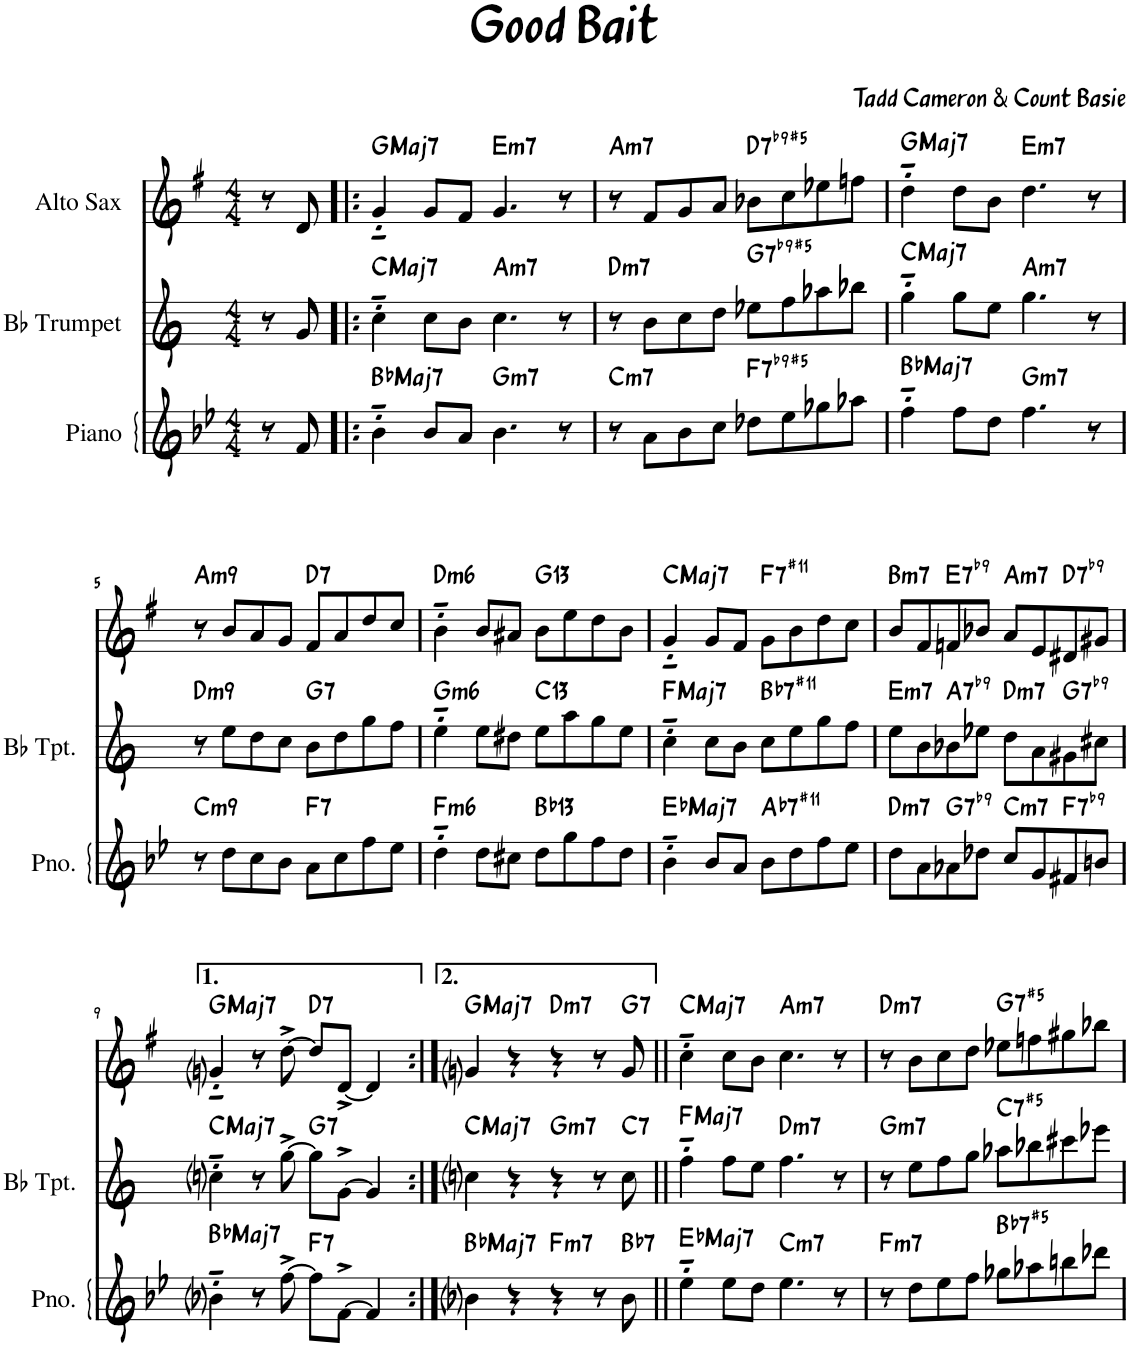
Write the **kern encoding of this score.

**kern	**harte	**kern	**harte	**kern	**harte
*part3	*part3	*part2	*part2	*part1	*part1
*staff3	*	*staff2	*	*staff1	*
*I"Piano	*	*I"Bb Trumpet	*	*I"Alto Sax	*
*I'Pno.	*	*I'Bb Tpt.	*	*I'Sax	*
*clefG2	*	*clefG2	*	*clefG2	*
*	*	*Trd1c2	*	*Trd5c9	*
*k[b-e-]	*	*k[]	*	*k[f#]	*
*M4/4	*	*M4/4	*	*M4/4	*
=1	=1	=1	=1	=1	=1
8r	.	8r	.	8r	.
8f/	.	8g/	.	8d/	.
=2!|:	=2!|:	=2!|:	=2!|:	=2!|:	=2!|:
!	!LO:H:kt=Maj7	!	!LO:H:kt=Maj7	!	!LO:H:kt=Maj7
4b-'~\	Bb:maj7	4cc'~\	C:maj7	4g'~/	G:maj7
8b-/L	.	8cc\L	.	8g/L	.
8a/J	.	8b\J	.	8f#/J	.
!	!LO:H:kt=m7	!	!LO:H:kt=m7	!	!LO:H:kt=m7
4.b-\	G:min7	4.cc\	A:min7	4.g/	E:min7
8r	.	8r	.	8r	.
=3	=3	=3	=3	=3	=3
!	!LO:H:kt=m7	!	!LO:H:kt=m7	!	!LO:H:kt=m7
8r	C:min7	8r	D:min7	8r	A:min7
8a\L	.	8b\L	.	8f#/L	.
8b-\	.	8cc\	.	8g/	.
8cc\J	.	8dd\J	.	8a/J	.
!	!LO:H:kt=7	!	!LO:H:kt=7	!	!LO:H:kt=7
8dd-X\L	F:(3,#5,b7,b9)	8ee-X\L	G:(3,#5,b7,b9)	8b-X\L	D:(3,#5,b7,b9)
8ee-\	.	8ff\	.	8cc\	.
8gg-X\	.	8aa-X\	.	8ee-X\	.
8aa-X\J	.	8bb-X\J	.	8ffn\J	.
=4	=4	=4	=4	=4	=4
!	!LO:H:kt=Maj7	!	!LO:H:kt=Maj7	!	!LO:H:kt=Maj7
4ff'~\	Bb:maj7	4gg'~\	C:maj7	4dd'~\	G:maj7
8ff\L	.	8gg\L	.	8dd\L	.
8dd\J	.	8ee\J	.	8b\J	.
!	!LO:H:kt=m7	!	!LO:H:kt=m7	!	!LO:H:kt=m7
4.ff\	G:min7	4.gg\	A:min7	4.dd\	E:min7
8r	.	8r	.	8r	.
!!LO:LB:g=z
=5	=5	=5	=5	=5	=5
!	!LO:H:kt=m9	!	!LO:H:kt=m9	!	!LO:H:kt=m9
8r	C:min9	8r	D:min9	8r	A:min9
8dd\L	.	8ee\L	.	8b/L	.
8cc\	.	8dd\	.	8a/	.
8b-\J	.	8cc\J	.	8g/J	.
!	!LO:H:kt=7	!	!LO:H:kt=7	!	!LO:H:kt=7
8a\L	F:7	8b\L	G:7	8f#/L	D:7
8cc\	.	8dd\	.	8a/	.
8ff\	.	8gg\	.	8dd/	.
8ee-\J	.	8ff\J	.	8cc/J	.
=6	=6	=6	=6	=6	=6
!	!LO:H:kt=m6	!	!LO:H:kt=m6	!	!LO:H:kt=m6
4dd'~\	F:min6	4ee'~\	G:min6	4b'~\	D:min6
8dd\L	.	8ee\L	.	8b/L	.
8cc#X\J	.	8dd#X\J	.	8a#X/J	.
!	!LO:H:kt=13	!	!LO:H:kt=13	!	!LO:H:kt=13
8dd\L	Bb:9(11,13)	8ee\L	C:9(11,13)	8b\L	G:9(11,13)
8gg\	.	8aa\	.	8ee\	.
8ff\	.	8gg\	.	8dd\	.
8dd\J	.	8ee\J	.	8b\J	.
=7	=7	=7	=7	=7	=7
!	!LO:H:kt=Maj7	!	!LO:H:kt=Maj7	!	!LO:H:kt=Maj7
4b-'~\	Eb:maj7	4cc'~\	F:maj7	4g'~/	C:maj7
8b-/L	.	8cc\L	.	8g/L	.
8a/J	.	8b\J	.	8f#/J	.
!	!LO:H:kt=7	!	!LO:H:kt=7	!	!LO:H:kt=7
8b-\L	Ab:7(#11)	8cc\L	Bb:7(#11)	8g\L	F:7(#11)
8dd\	.	8ee\	.	8b\	.
8ff\	.	8gg\	.	8dd\	.
8ee-\J	.	8ff\J	.	8cc\J	.
=8	=8	=8	=8	=8	=8
!	!LO:H:kt=m7	!	!LO:H:kt=m7	!	!LO:H:kt=m7
8dd\L	D:min7	8ee\L	E:min7	8b/L	B:min7
8a\	.	8b\	.	8f#/	.
!	!LO:H:kt=7	!	!LO:H:kt=7	!	!LO:H:kt=7
8a-X\	G:7(b9)	8b-X\	A:7(b9)	8fn/	E:7(b9)
8dd-X\J	.	8ee-X\J	.	8b-X/J	.
!	!LO:H:kt=m7	!	!LO:H:kt=m7	!	!LO:H:kt=m7
8cc/L	C:min7	8dd\L	D:min7	8a/L	A:min7
8g/	.	8a\	.	8e/	.
!	!LO:H:kt=7	!	!LO:H:kt=7	!	!LO:H:kt=7
8f#X/	F:7(b9)	8g#X\	G:7(b9)	8d#X/	D:7(b9)
8bn/J	.	8cc#X\J	.	8g#X/J	.
!!LO:LB:g=z
=9	=9	=9	=9	=9	=9
!	!LO:H:kt=Maj7	!	!LO:H:kt=Maj7	!	!LO:H:kt=Maj7
4b-i'~\	Bb:maj7	4ccni'~\	C:maj7	4gni'~/	G:maj7
8r	.	8r	.	8r	.
[8ff^\	.	[8gg^\	.	[8dd^\	.
!	!LO:H:kt=7	!	!LO:H:kt=7	!	!LO:H:kt=7
8ff\L]	F:7	8gg\L]	G:7	8dd/L]	D:7
[8f^\J	.	[8g^\J	.	[8d^/J	.
4f/]	.	4g/]	.	4d/]	.
=10:|!	=10:|!	=10:|!	=10:|!	=10:|!	=10:|!
!	!LO:H:kt=Maj7	!	!LO:H:kt=Maj7	!	!LO:H:kt=Maj7
4b-i\	Bb:maj7	4ccni\	C:maj7	4gni/	G:maj7
4r	.	4r	.	4r	.
!	!LO:H:kt=m7	!	!LO:H:kt=m7	!	!LO:H:kt=m7
4r	F:min7	4r	G:min7	4r	D:min7
8r	.	8r	.	8r	.
!	!LO:H:kt=7	!	!LO:H:kt=7	!	!LO:H:kt=7
8b-\	Bb:7	8cc\	C:7	8g/	G:7
=11||	=11||	=11||	=11||	=11||	=11||
!	!LO:H:kt=Maj7	!	!LO:H:kt=Maj7	!	!LO:H:kt=Maj7
4ee-'~\	Eb:maj7	4ff'~\	F:maj7	4cc'~\	C:maj7
8ee-\L	.	8ff\L	.	8cc\L	.
8dd\J	.	8ee\J	.	8b\J	.
!	!LO:H:kt=m7	!	!LO:H:kt=m7	!	!LO:H:kt=m7
4.ee-\	C:min7	4.ff\	D:min7	4.cc\	A:min7
8r	.	8r	.	8r	.
=12	=12	=12	=12	=12	=12
!	!LO:H:kt=m7	!	!LO:H:kt=m7	!	!LO:H:kt=m7
8r	F:min7	8r	G:min7	8r	D:min7
8dd\L	.	8ee\L	.	8b\L	.
8ee-\	.	8ff\	.	8cc\	.
8ff\J	.	8gg\J	.	8dd\J	.
!	!LO:H:kt=7	!	!LO:H:kt=7	!	!LO:H:kt=7
8gg-X\L	Bb:(3,#5,b7)	8aa-X\L	C:(3,#5,b7)	8ee-X\L	G:(3,#5,b7)
8aa-X\	.	8bb-X\	.	8ffn\	.
8bbn\	.	8ccc#X\	.	8gg#X\	.
8ddd-X\J	.	8eee-X\J	.	8bb-X\J	.
=	=	=	=	=	=
*-	*-	*-	*-	*-	*-
